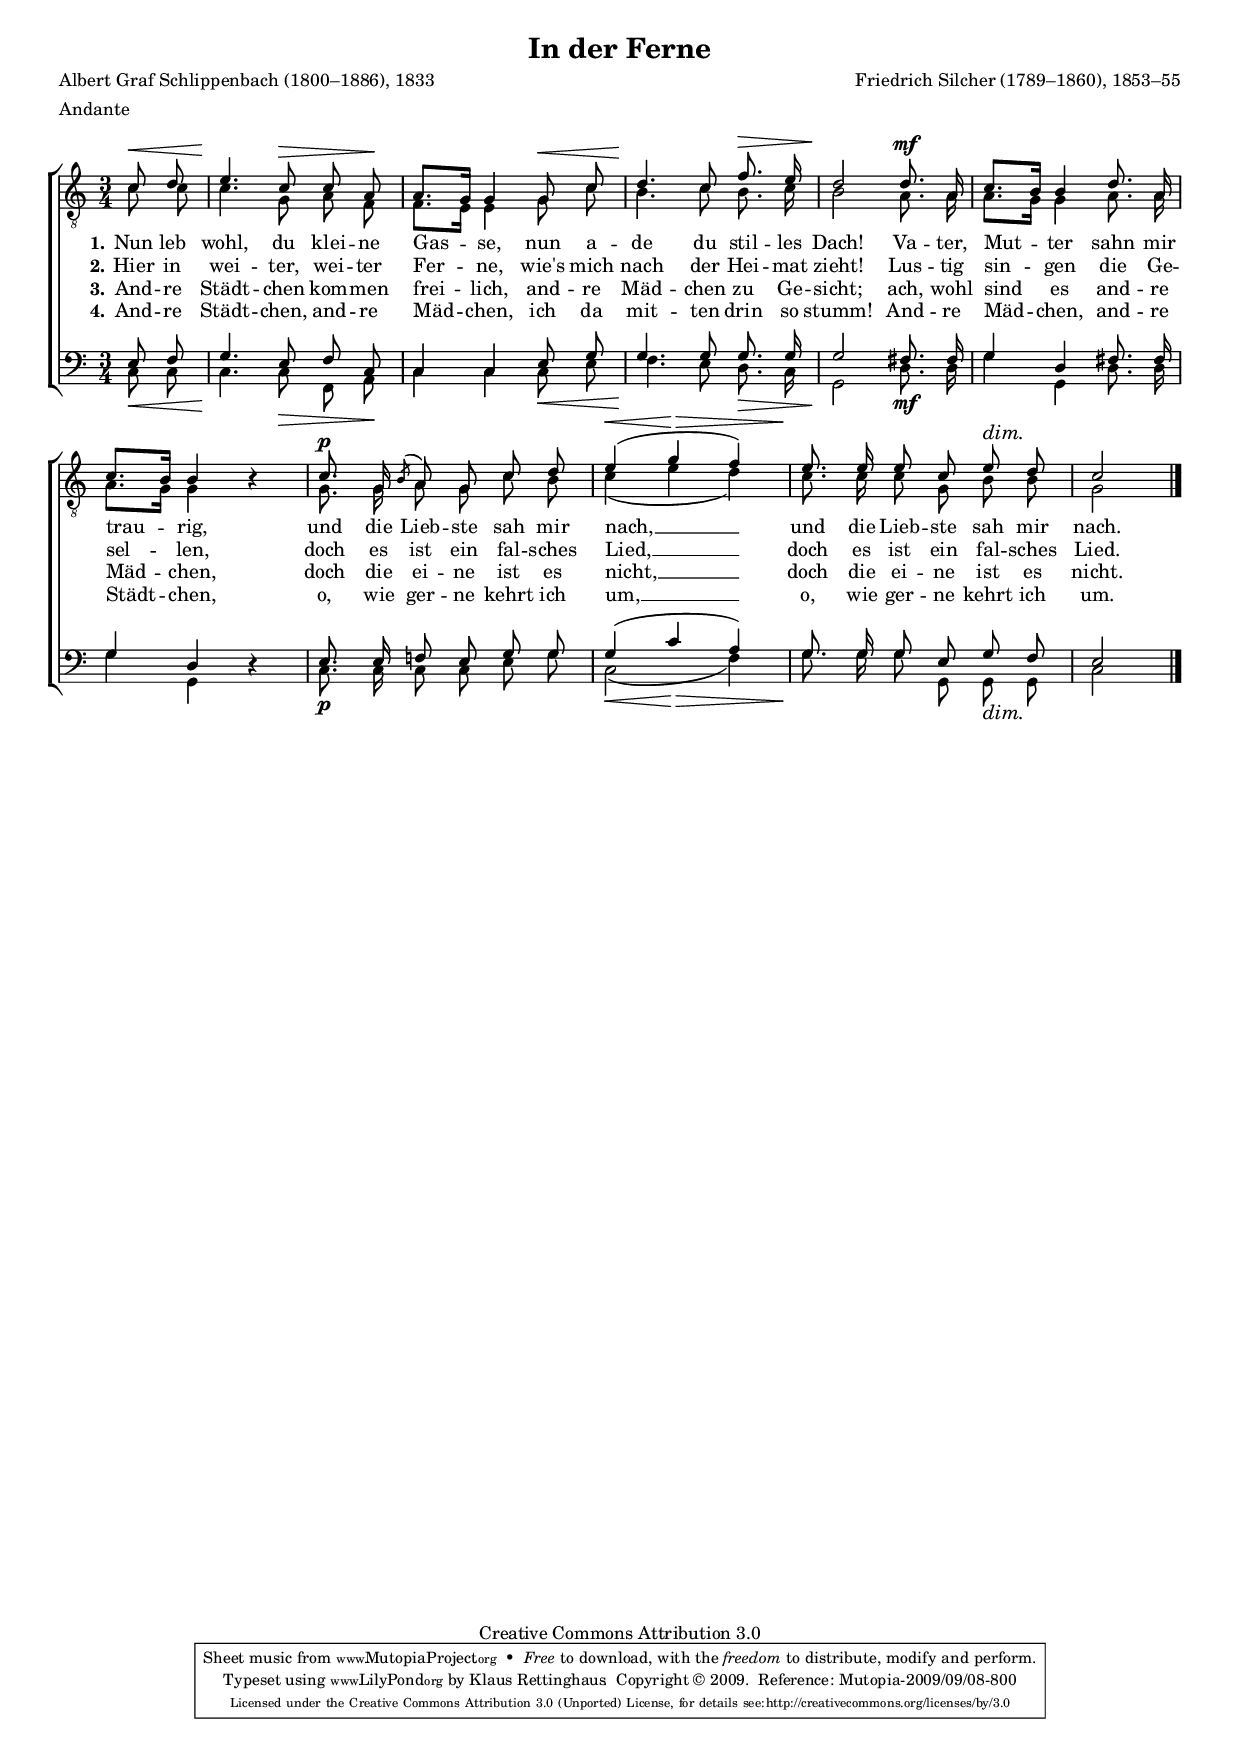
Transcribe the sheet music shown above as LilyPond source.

#(set-global-staff-size 15.5) 
#(ly:set-option 'point-and-click #f) 

\version "2.12" 

global = { \key c \major \time 3/4 \tempo 4=66 } 

TAFerne = \relative c' { 
\partial 4 
a'8\< b cis4.\! a8\> a fis\! fis8.[ e16] e4 
e8\< a b4.\! a8 d8.\> cis16 b2\!
b8.\mf fis16 a8.[ gis16] gis4 
b8. fis16 a8.[ gis16] gis4 \oneVoice r \voiceOne 
a8.\p e16 \acciaccatura gis8 fis e a b cis4(\< e\> d) 
\dimTextDim 
cis8.\! cis16 cis8 a cis\> b a2\! 
\bar "|." 
} 

TBFerne = \relative c' { 
\partial 4 
c8 c c4. g8 a f f8.[ e16] e4 
g8 c b4. c8 b8. c16 b2 
a8. a16 a8.[ g16] g4 
a8. a16 a8.[ g16] g4 s 
g8. g16 a8 g c b c4( e d) 
c8. c16 c8 g b b g2 
\bar "|." 
} 

BAFerne = \relative c { 
\partial 4 
e8 f g4. e8 f c c4 c 
e8 g g4. g8 g8. g16 g2 
fis8. fis16 g4 d 
fis8. fis16 g4 d \oneVoice r \voiceOne 
e8. e16 f!8 e g g g4( c a) 
g8. g16 g8 e g f e2 
\bar "|." 
} 

BBFerne = \relative c { 
\partial 4 
c8\< c c4.\! c8\> f, a\! c4 c 
c8\< e f4.\! e8 d8.\> c16 g2\!
d'8.\mf d16 g4 g, 
d'8. d16 g4 g, s
c8.\p c16 c8 c e g <<c,2(\< {s4 s\>}>> f) 
\dimTextDim 
g8.\! g16 g8 g, g\> g c2\! 
\bar "|." 
} 


LFerneA = \lyricmode { 
\set stanza = "1." 
Nun leb wohl, du klei -- ne Gas -- se, 
nun a -- de du stil -- les Dach! 
Va -- ter, Mut -- ter sahn mir trau -- rig, 
und die Lieb -- ste sah mir nach, __ 
und die Lieb -- ste sah mir nach. 
} 

LFerneB = \lyricmode { 
\set stanza = "2." 
Hier in wei -- ter, wei -- ter Fer -- ne, 
wie's mich nach der Hei -- mat zieht! 
Lus -- tig sin -- gen die Ge -- sel -- len, 
doch es ist ein fal -- sches Lied, __ 
doch es ist ein fal -- sches Lied. 
} 

LFerneC = \lyricmode { 
\set stanza = "3." 
And -- re Städt -- chen kom -- men frei -- lich, 
and -- re Mäd -- chen zu Ge -- sicht; 
ach, wohl sind es and -- re Mäd -- chen, 
doch die ei -- ne ist es nicht, __ 
doch die ei -- ne ist es nicht. 
} 

LFerneD = \lyricmode { 
\set stanza = "4." 
And -- re Städt -- chen, and -- re Mäd -- chen, 
ich da mit -- ten drin so stumm! 
And -- re Mäd -- chen, and -- re Städt -- chen, 
o, wie ger -- ne kehrt ich um, __ 
o, wie ger -- ne kehrt ich um. 
} 

%--------------------

\header { 
kaisernumber = "222" 
comment = "" 
footnote = "" 
 
title = "In der Ferne" 
subtitle = "" 
composer = "Friedrich Silcher (1789–1860), 1853–55" 
opus = "" 
meter = \markup {Andante} 
arranger = "" 
poet = "Albert Graf Schlippenbach (1800–1886), 1833" 
 
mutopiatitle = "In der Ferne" 
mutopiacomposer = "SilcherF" 
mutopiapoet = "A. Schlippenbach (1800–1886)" 
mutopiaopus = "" 
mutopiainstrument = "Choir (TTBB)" 
date = "1850s" 
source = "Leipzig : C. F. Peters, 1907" 
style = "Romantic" 
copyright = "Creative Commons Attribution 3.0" 
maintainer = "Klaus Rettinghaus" 
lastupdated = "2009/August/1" 
 
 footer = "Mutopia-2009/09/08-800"
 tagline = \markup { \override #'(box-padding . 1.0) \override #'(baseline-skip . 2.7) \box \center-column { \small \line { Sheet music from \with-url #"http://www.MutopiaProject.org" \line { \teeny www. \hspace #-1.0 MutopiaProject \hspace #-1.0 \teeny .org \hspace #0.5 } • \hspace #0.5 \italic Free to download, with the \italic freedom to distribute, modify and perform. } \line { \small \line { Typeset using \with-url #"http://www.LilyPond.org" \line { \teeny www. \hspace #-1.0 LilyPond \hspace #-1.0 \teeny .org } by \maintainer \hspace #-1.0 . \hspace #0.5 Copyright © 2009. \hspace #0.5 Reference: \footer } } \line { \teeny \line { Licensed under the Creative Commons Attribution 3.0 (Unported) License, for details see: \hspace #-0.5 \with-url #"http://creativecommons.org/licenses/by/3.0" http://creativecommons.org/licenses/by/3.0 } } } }
} 

\score {
{
\context ChoirStaff 
	<< 
	\context Staff = TenorStaff 
	<< 
	#(set-accidental-style 'voice) 
	\set Staff.midiInstrument = "voice oohs" 
			\clef "G_8" 
			\context Voice = TenorA { \voiceOne 
				<< 
				\set hairpinToBarline = ##f 
				\autoBeamOff 
				\dynamicUp 
				\global \transpose a c \TAFerne 
				>> } 
			\context Voice = TenorB { \voiceTwo 
 				<< 
				\autoBeamOff 
				\dynamicDown 
				\global \TBFerne 
				>> } 
			>> 
	\context Lyrics = verseone 
	\context Lyrics = versetwo 
	\context Lyrics = versethree 
	\context Lyrics = versefour 
	\context Staff = BassStaff 
	<< 
	#(set-accidental-style 'voice) 
	\set Staff.midiInstrument = "voice oohs" 
			\clef "F" 
			\context Voice = BassA { \voiceOne 
				<< 
				\autoBeamOff 
				\dynamicUp 
				\global \BAFerne 
				>> } 
			\context Voice = BassB { \voiceTwo 
				<< 
				\set hairpinToBarline = ##f 
				\autoBeamOff 
				\dynamicDown 
				\global \BBFerne 
				>> } 
		>> 
	\context Lyrics = verseone \lyricsto TenorA \LFerneA 
	\context Lyrics = versetwo \lyricsto TenorA \LFerneB 
	\context Lyrics = versethree \lyricsto TenorA \LFerneC 
	\context Lyrics = versefour \lyricsto TenorA \LFerneD 
	>> 
}

\layout {
indent = 0.0\cm
\context {\Score 
\remove "Bar_number_engraver"
\override MetronomeMark #'transparent = ##t 
\override DynamicTextSpanner #'dash-period = #-1.0 
\override BreathingSign #'text = #(make-musicglyph-markup "scripts.rvarcomma") 
}
\context {\Staff 
\override VerticalAxisGroup #'minimum-Y-extent = #'(-1 . 1) 
}
}

\midi {
\context { \Voice 
\remove "Dynamic_performer" 
}
}

}
